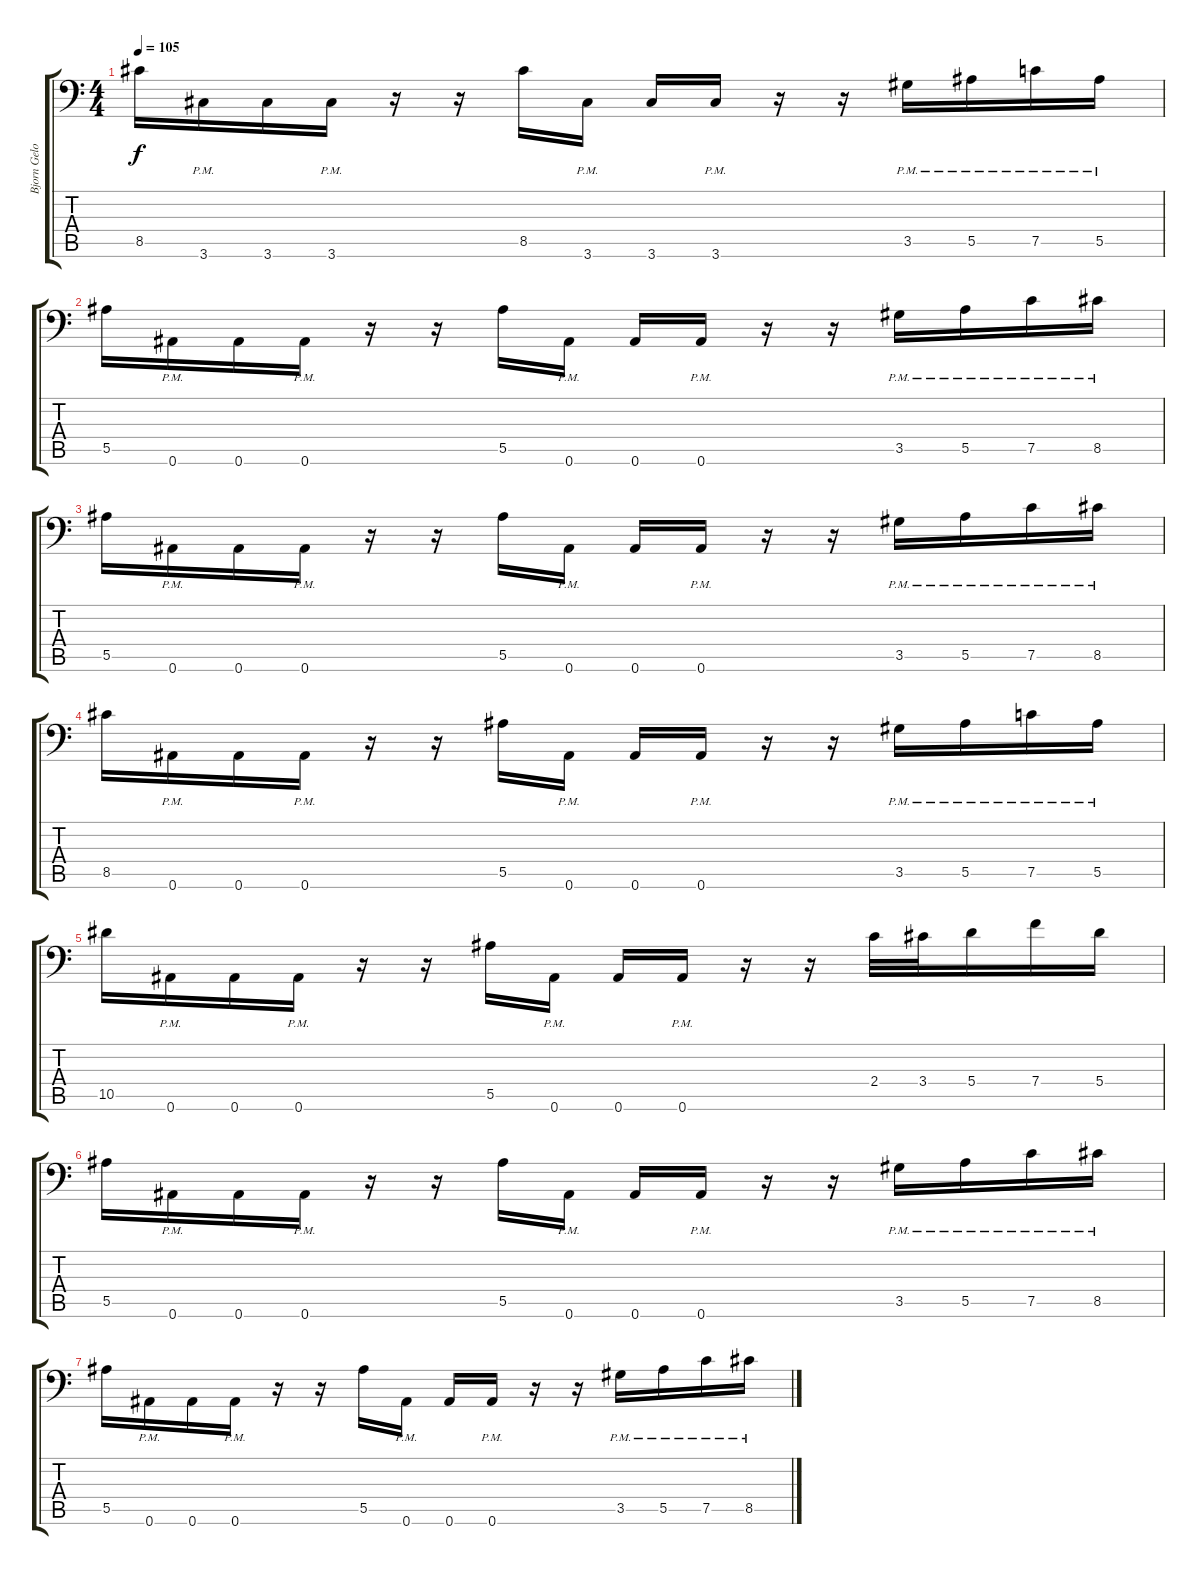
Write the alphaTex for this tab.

\track ("Bjorn Gelotte" "Bjorn Gelo") {instrument distortionguitar}
\staff {score tabs}
\tuning (C4 G3 Eb3 Bb2 F2 Bb1) {hide}
\ts (4 4)
\tempo 105
\clef f4
\ks c
8.5.16{dy f} 3.6{pm}.16 3.6.16 3.6{pm}.16 r.16 r.16 8.5.16 3.6{pm}.16 3.6.16 3.6{pm}.16 r.16 r.16 3.5{pm}.16 5.5{pm}.16 7.5{pm}.16 5.5{pm}.16 |
5.5.16 0.6{pm}.16 0.6.16 0.6{pm}.16 r.16 r.16 5.5.16 0.6{pm}.16 0.6.16 0.6{pm}.16 r.16 r.16 3.5{pm}.16 5.5{pm}.16 7.5{pm}.16 8.5{pm}.16 |
5.5.16 0.6{pm}.16 0.6.16 0.6{pm}.16 r.16 r.16 5.5.16 0.6{pm}.16 0.6.16 0.6{pm}.16 r.16 r.16 3.5{pm}.16 5.5{pm}.16 7.5{pm}.16 8.5{pm}.16 |
8.5.16 0.6{pm}.16 0.6.16 0.6{pm}.16 r.16 r.16 5.5.16 0.6{pm}.16 0.6.16 0.6{pm}.16 r.16 r.16 3.5{pm}.16 5.5{pm}.16 7.5{pm}.16 5.5{pm}.16 |
10.5.16 0.6{pm}.16 0.6.16 0.6{pm}.16 r.16 r.16 5.5.16 0.6{pm}.16 0.6.16 0.6{pm}.16 r.16 r.16 2.4.32 3.4.32 5.4.16 7.4.16 5.4.16 |
5.5.16 0.6{pm}.16 0.6.16 0.6{pm}.16 r.16 r.16 5.5.16 0.6{pm}.16 0.6.16 0.6{pm}.16 r.16 r.16 3.5{pm}.16 5.5{pm}.16 7.5{pm}.16 8.5{pm}.16 |
5.5.16 0.6{pm}.16 0.6.16 0.6{pm}.16 r.16 r.16 5.5.16 0.6{pm}.16 0.6.16 0.6{pm}.16 r.16 r.16 3.5{pm}.16 5.5{pm}.16 7.5{pm}.16 8.5{pm}.16
